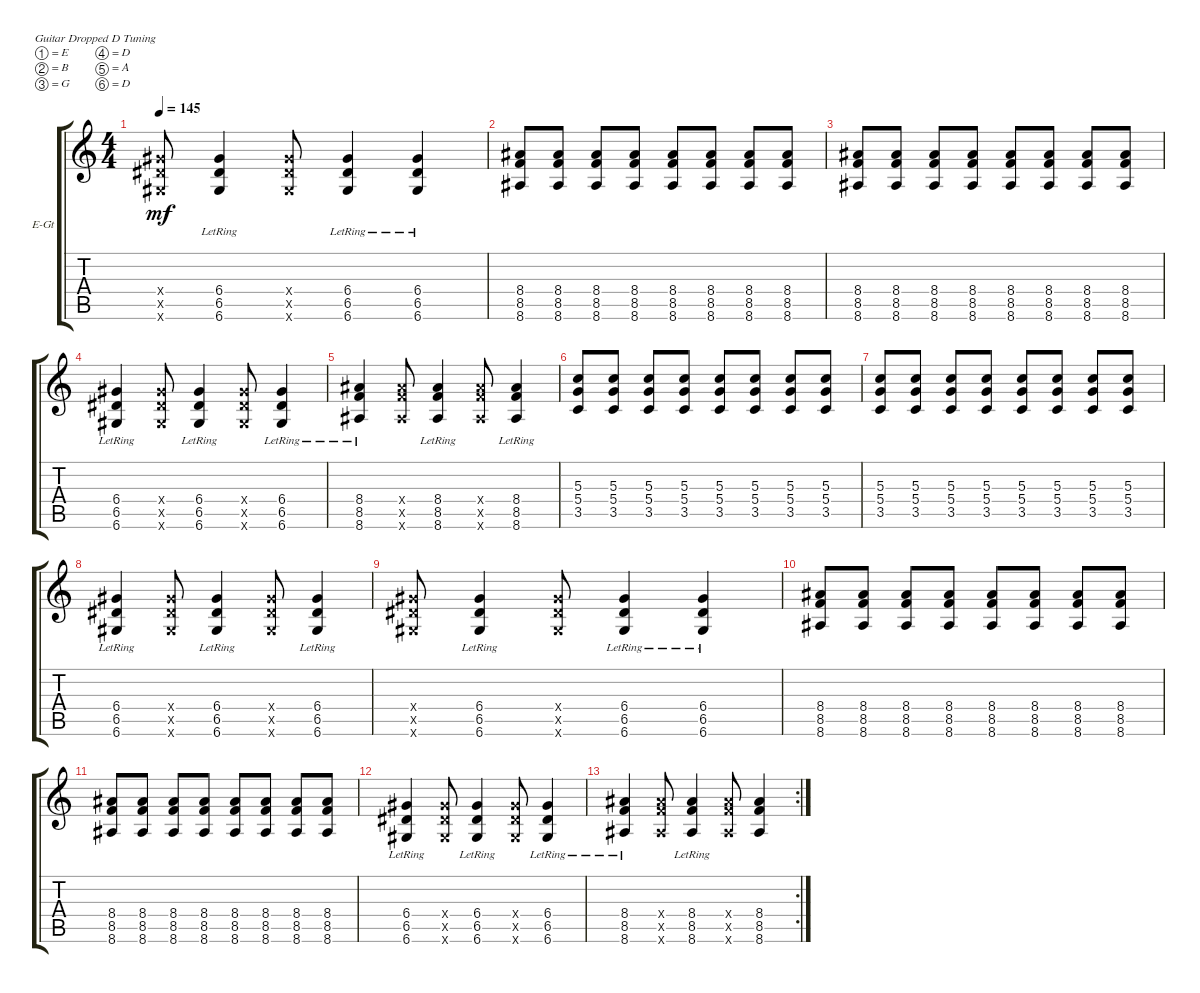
\defaultSystemsLayout 4
\bracketExtendMode groupsimilarinstruments
\firstSystemTrackNameOrientation horizontal
\otherSystemsTrackNameOrientation horizontal
\track ("Electric Guitar" "E-Gt") {instrument distortionguitar}
\staff {score tabs}
\tuning (E4 B3 G3 D3 A2 D2)
\ts (4 4)
\tempo 145
\clef g2
\ks c
(6.6{x} 6.5{x} 6.4{x}).8{dy mf} (6.6{lr} 6.5{lr} 6.4{lr}).4 (6.6{x} 6.5{x} 6.4{x}).8 (6.6{lr} 6.5{lr} 6.4{lr}).4 (6.6{lr} 6.5{lr} 6.4{lr}).4 |
(8.6 8.5 8.4).8 (8.6 8.5 8.4).8 (8.6 8.5 8.4).8 (8.6 8.5 8.4).8 (8.6 8.5 8.4).8 (8.6 8.5 8.4).8 (8.6 8.5 8.4).8 (8.6 8.5 8.4).8 |
(8.6 8.5 8.4).8 (8.6 8.5 8.4).8 (8.6 8.5 8.4).8 (8.6 8.5 8.4).8 (8.6 8.5 8.4).8 (8.6 8.5 8.4).8 (8.6 8.5 8.4).8 (8.6 8.5 8.4).8 |
(6.6{lr} 6.5{lr} 6.4{lr}).4 (6.6{x} 6.5{x} 6.4{x}).8 (6.6{lr} 6.5{lr} 6.4{lr}).4 (6.6{x} 6.5{x} 6.4{x}).8 (6.6{lr} 6.5{lr} 6.4{lr}).4 |
(8.6{lr} 8.5{lr} 8.4{lr}).4 (8.6{x} 8.5{x} 8.4{x}).8 (8.6{lr} 8.5{lr} 8.4{lr}).4 (8.6{x} 8.5{x} 8.4{x}).8 (8.6{lr} 8.5{lr} 8.4{lr}).4 |
(3.5 5.4 5.3).8 (3.5 5.4 5.3).8 (3.5 5.4 5.3).8 (3.5 5.4 5.3).8 (3.5 5.4 5.3).8 (3.5 5.4 5.3).8 (3.5 5.4 5.3).8 (3.5 5.4 5.3).8 |
(3.5 5.4 5.3).8 (3.5 5.4 5.3).8 (3.5 5.4 5.3).8 (3.5 5.4 5.3).8 (3.5 5.4 5.3).8 (3.5 5.4 5.3).8 (3.5 5.4 5.3).8 (3.5 5.4 5.3).8 |
(6.6{lr} 6.5{lr} 6.4{lr}).4 (6.6{x} 6.5{x} 6.4{x}).8 (6.6{lr} 6.5{lr} 6.4{lr}).4 (6.6{x} 6.5{x} 6.4{x}).8 (6.6{lr} 6.5{lr} 6.4{lr}).4 |
(6.6{x} 6.5{x} 6.4{x}).8 (6.6{lr} 6.5{lr} 6.4{lr}).4 (6.6{x} 6.5{x} 6.4{x}).8 (6.6{lr} 6.5{lr} 6.4{lr}).4 (6.6{lr} 6.5{lr} 6.4{lr}).4 |
(8.6 8.5 8.4).8 (8.6 8.5 8.4).8 (8.6 8.5 8.4).8 (8.6 8.5 8.4).8 (8.6 8.5 8.4).8 (8.6 8.5 8.4).8 (8.6 8.5 8.4).8 (8.6 8.5 8.4).8 |
(8.6 8.5 8.4).8 (8.6 8.5 8.4).8 (8.6 8.5 8.4).8 (8.6 8.5 8.4).8 (8.6 8.5 8.4).8 (8.6 8.5 8.4).8 (8.6 8.5 8.4).8 (8.6 8.5 8.4).8 |
(6.6{lr} 6.5{lr} 6.4{lr}).4 (6.6{x} 6.5{x} 6.4{x}).8 (6.6{lr} 6.5{lr} 6.4{lr}).4 (6.6{x} 6.5{x} 6.4{x}).8 (6.6{lr} 6.5{lr} 6.4{lr}).4 |
\rc 2
(8.6{lr} 8.5{lr} 8.4{lr}).4 (8.6{x} 8.5{x} 8.4{x}).8 (8.6{lr} 8.5{lr} 8.4{lr}).4 (8.6{x} 8.5{x} 8.4{x}).8 (8.6 8.5 8.4).4
